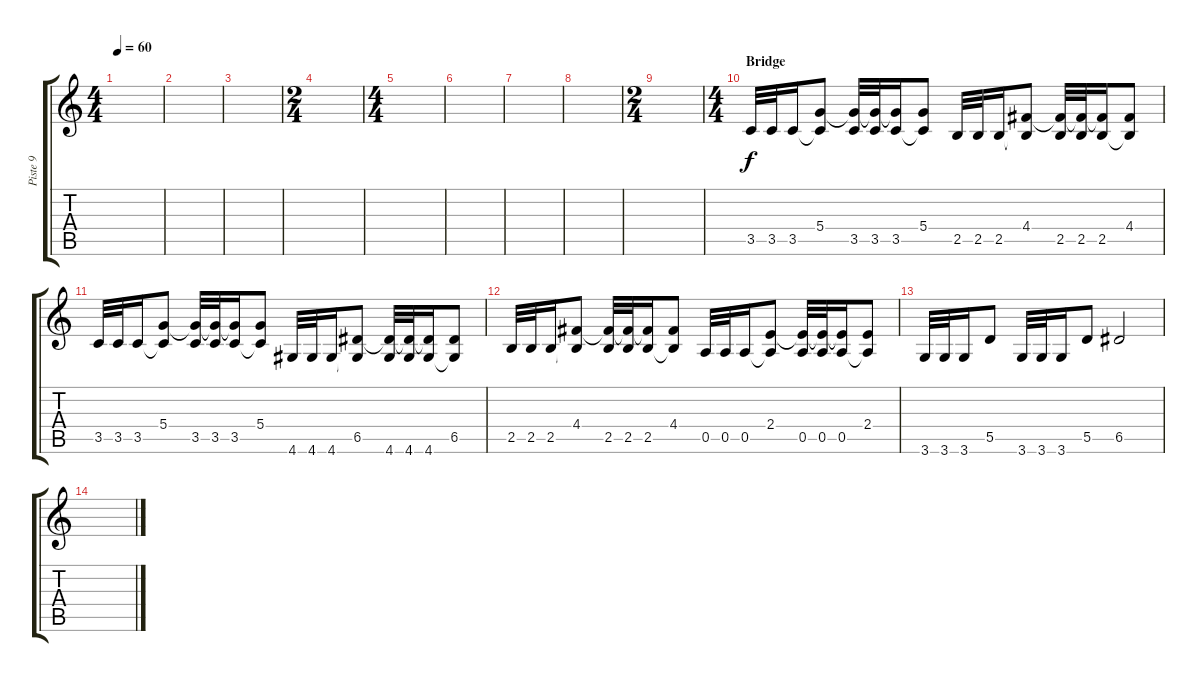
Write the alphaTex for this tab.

\track ("Piste 9" "Piste 9") {instrument electricguitarjazz}
\staff {score tabs}
\tuning (E4 B3 G3 D3 A2 E2) {hide}
\ts (4 4)
\tempo 60
\clef g2
\ks c
|
|
|
\ts (2 4)
|
\ts (4 4)
\section ("" "")
|
|
|
|
\ts (2 4)
|
\ts (4 4)
\section ("" "Bridge")
3.5.32 3.5.32 3.5.16 (5.4 3.5{t}).8 (5.4{t} 3.5).32 (5.4{t} 3.5).32 (5.4{t} 3.5).16 (5.4 3.5{t}).8 2.5.32 2.5.32 2.5.16 (4.4 2.5{t}).8 (4.4{t} 2.5).32 (4.4{t} 2.5).32 (4.4{t} 2.5).16 (4.4 2.5{t}).8 |
3.5.32 3.5.32 3.5.16 (5.4 3.5{t}).8 (5.4{t} 3.5).32 (5.4{t} 3.5).32 (5.4{t} 3.5).16 (5.4 3.5{t}).8 4.6.32 4.6.32 4.6.16 (6.5 4.6{t}).8 (6.5{t} 4.6).32 (6.5{t} 4.6).32 (6.5{t} 4.6).16 (6.5 4.6{t}).8 |
2.5.32 2.5.32 2.5.16 (4.4 2.5{t}).8 (4.4{t} 2.5).32 (4.4{t} 2.5).32 (4.4{t} 2.5).16 (4.4 2.5{t}).8 0.5.32 0.5.32 0.5.16 (2.4 0.5{t}).8 (2.4{t} 0.5).32 (2.4{t} 0.5).32 (2.4{t} 0.5).16 (2.4 0.5{t}).8 |
3.6.32 3.6.32 3.6.16 5.5.8 3.6.32 3.6.32 3.6.16 5.5.8 6.5.2 |
\section ("" "")
